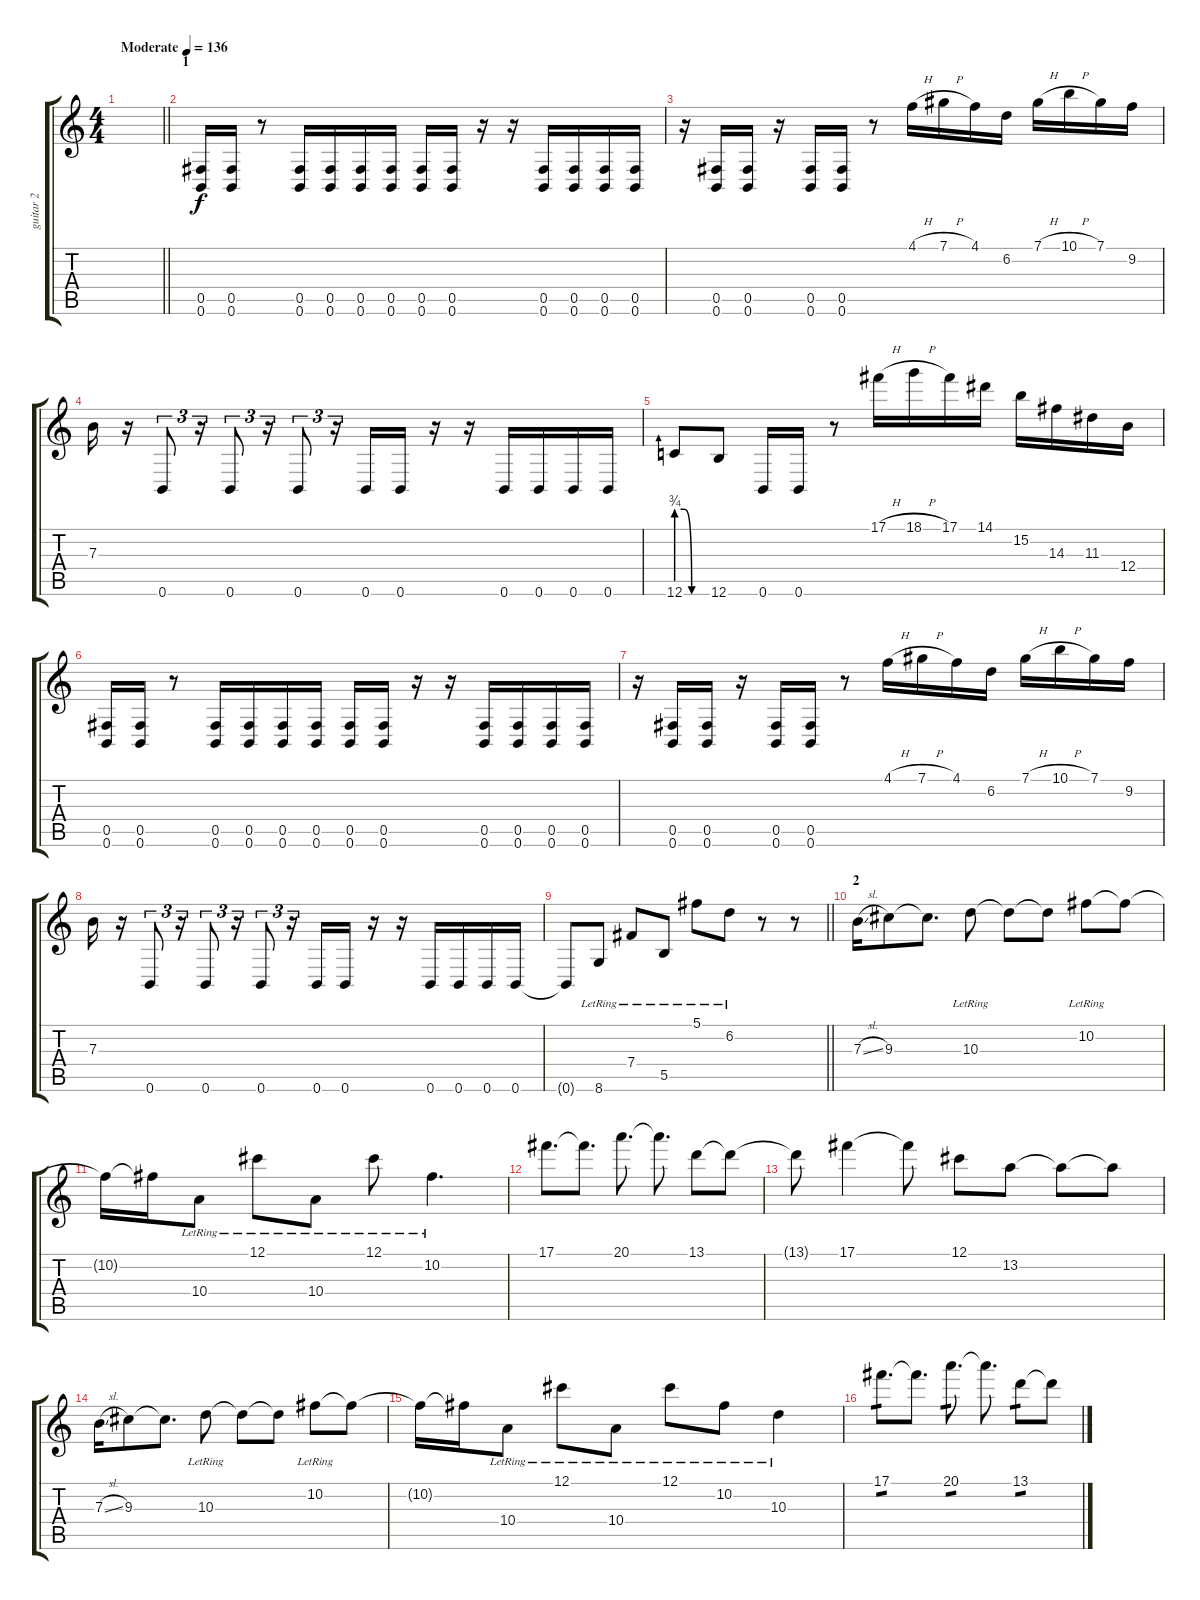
\track ("guitar 2" "guitar 2") {instrument distortionguitar}
\staff {score tabs}
\tuning (Db4 Ab3 E3 B2 Gb2 B1) {hide}
\ts (4 4)
\tempo (136 "Moderate")
\clef g2
\barLineRight lightlight
\ks c
|
\section ("" "1")
(0.5 0.6).16 (0.5 0.6).16 r.8 (0.5 0.6).16 (0.5 0.6).16 (0.5 0.6).16 (0.5 0.6).16 (0.5 0.6).16 (0.5 0.6).16 r.16 r.16 (0.5 0.6).16 (0.5 0.6).16 (0.5 0.6).16 (0.5 0.6).16 |
r.16 (0.5 0.6).16 (0.5 0.6).16 r.16 (0.5 0.6).16 (0.5 0.6).16 r.8 4.1{h}.16 7.1{h}.16 4.1.16 6.2.16 7.1{h}.16 10.1{h}.16 7.1.16 9.2.16 |
7.3.16 r.16 0.6.8{tu (3 2)} r.16{tu (3 2)} 0.6.8{tu (3 2)} r.16{tu (3 2)} 0.6.8{tu (3 2)} r.16{tu (3 2)} 0.6.16 0.6.16 r.16 r.16 0.6.16 0.6.16 0.6.16 0.6.16 |
12.6{be (custom 0 3 15 3 30 0 60 0)}.8 12.6.8 0.6.16 0.6.16 r.8 17.1{h}.16 18.1{h}.16 17.1.16 14.1.16 15.2.16 14.3.16 11.3.16 12.4.16 |
(0.5 0.6).16 (0.5 0.6).16 r.8 (0.5 0.6).16 (0.5 0.6).16 (0.5 0.6).16 (0.5 0.6).16 (0.5 0.6).16 (0.5 0.6).16 r.16 r.16 (0.5 0.6).16 (0.5 0.6).16 (0.5 0.6).16 (0.5 0.6).16 |
r.16 (0.5 0.6).16 (0.5 0.6).16 r.16 (0.5 0.6).16 (0.5 0.6).16 r.8 4.1{h}.16 7.1{h}.16 4.1.16 6.2.16 7.1{h}.16 10.1{h}.16 7.1.16 9.2.16 |
7.3.16 r.16 0.6.8{tu (3 2)} r.16{tu (3 2)} 0.6.8{tu (3 2)} r.16{tu (3 2)} 0.6.8{tu (3 2)} r.16{tu (3 2)} 0.6.16 0.6.16 r.16 r.16 0.6.16 0.6.16 0.6.16 0.6.16 |
\barLineRight lightlight
0.6{t}.8 8.6{lr}.8 7.4{lr}.8 5.5{lr}.8 5.1{lr}.8 6.2{lr}.8 r.8 r.8 |
\section ("" "2")
7.3{sl}.16 9.3.8 9.3{t}.8{d} 10.3{lr}.8 10.3{t}.8 10.3{t}.8 10.2{lr}.8 10.2{t}.8 |
10.2{t}.16 10.2{t}.16 10.4{lr}.8 12.1{lr}.8 10.4{lr}.8 12.1{lr}.8 10.2{lr}.4{d} |
17.1.8{d} 17.1{t}.8{d} 20.1.8{d} 20.1{t}.8{d} 13.1.8 13.1{t}.8 |
13.1{t}.8 17.1.4 17.1{t}.8 12.1.8 13.2.8 13.2{t}.8 13.2{t}.8 |
7.3{sl}.16 9.3.8 9.3{t}.8{d} 10.3{lr}.8 10.3{t}.8 10.3{t}.8 10.2{lr}.8 10.2{t}.8 |
10.2{t}.16 10.2{t}.16 10.4{lr}.8 12.1{lr}.8 10.4{lr}.8 12.1{lr}.8 10.2{lr}.8 10.3{lr}.4 |
17.1.8{d tp 1} 17.1{t}.8{d} 20.1.8{d tp 1} 20.1{t}.8{d} 13.1.8{tp 1} 13.1{t}.8
